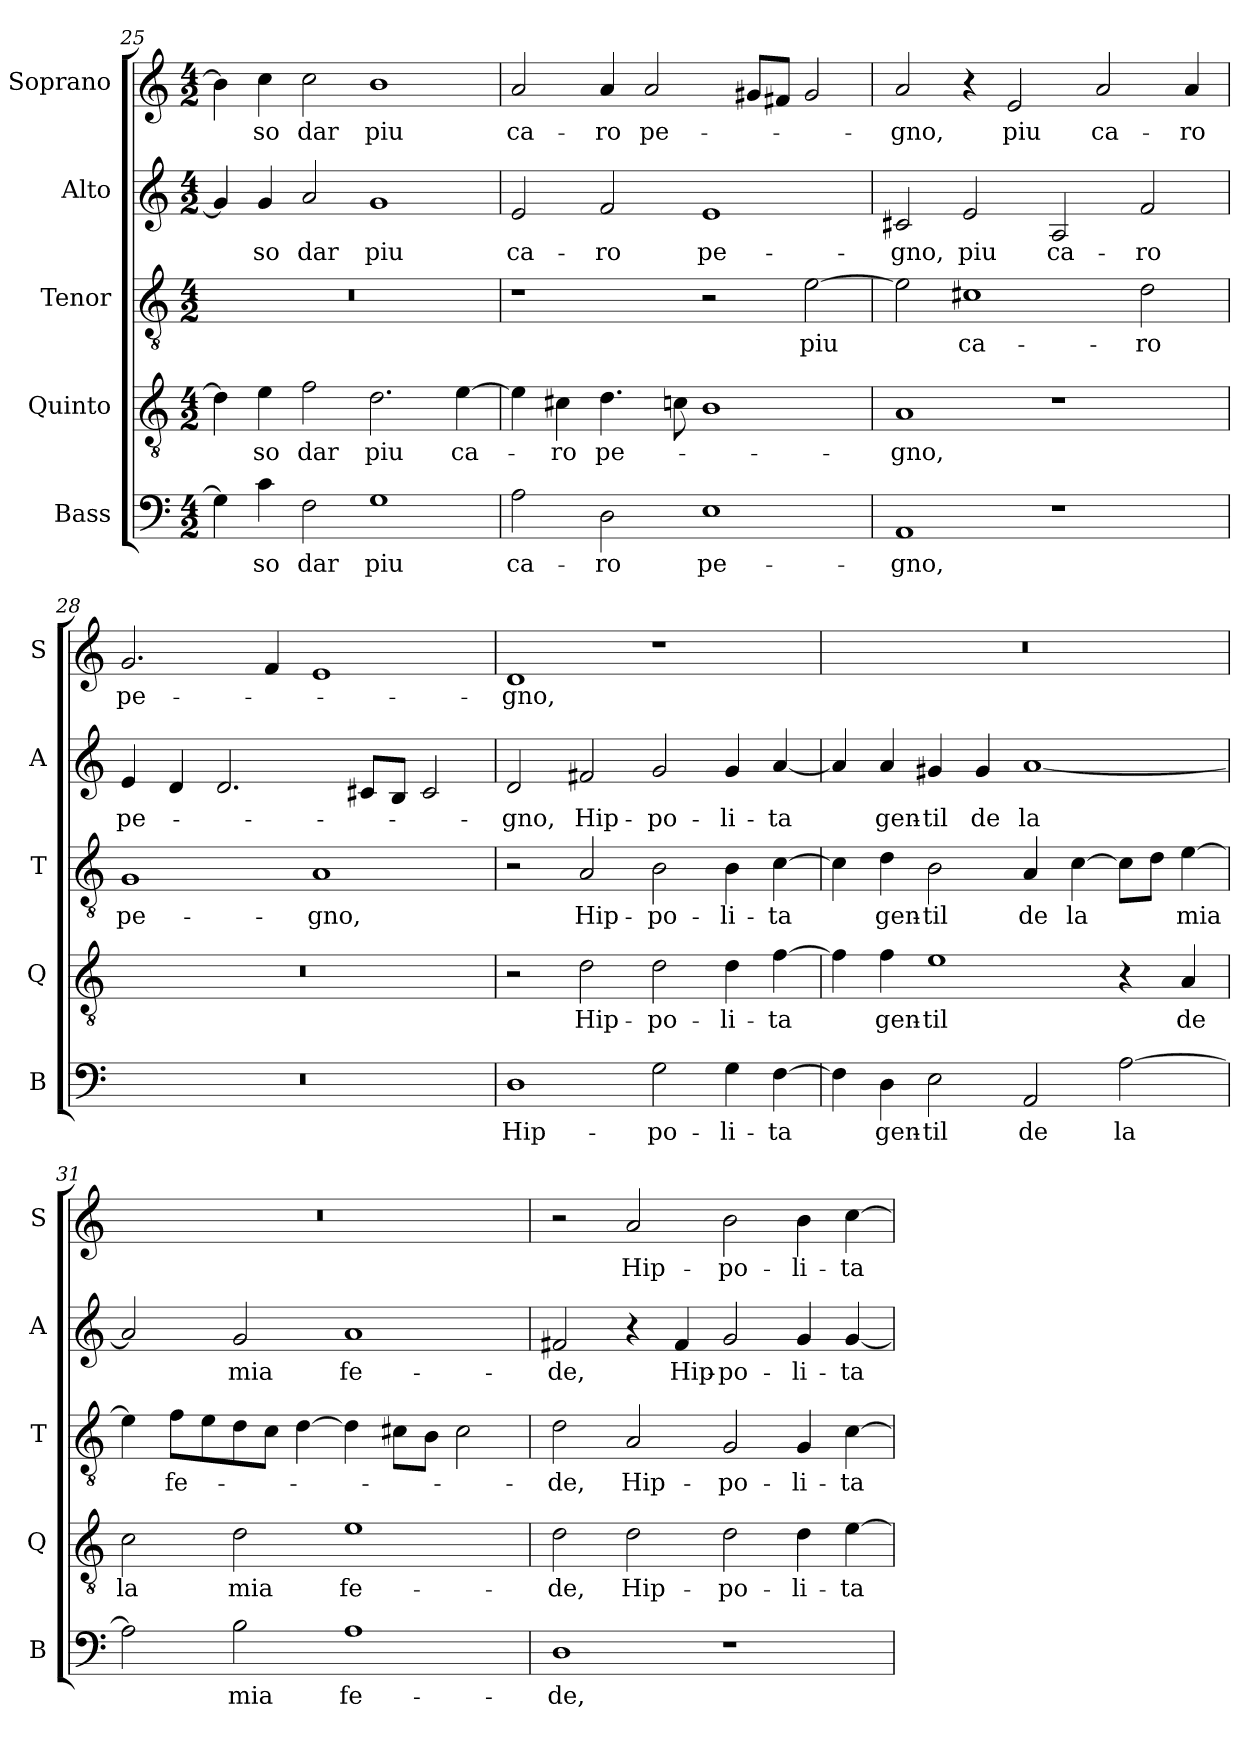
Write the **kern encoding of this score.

**kern	**text	**kern	**text	**kern	**text	**kern	**text	**kern	**text
*part5	*part5	*part4	*part4	*part3	*part3	*part2	*part2	*part1	*part1
*staff5	*staff5	*staff4	*staff4	*staff3	*staff3	*staff2	*staff2	*staff1	*staff1
*I"Bass	*	*I"Quinto	*	*I"Tenor	*	*I"Alto	*	*I"Soprano	*
*I'B	*	*I'Q	*	*I'T	*	*I'A	*	*I'S	*
*clefF4	*	*clefGv2	*	*clefGv2	*	*clefG2	*	*clefG2	*
*k[]	*	*k[]	*	*k[]	*	*k[]	*	*k[]	*
*C:	*	*C:	*	*C:	*	*C:	*	*C:	*
*M4/2	*	*M4/2	*	*M4/2	*	*M4/2	*	*M4/2	*
=25	=25	=25	=25	=25	=25	=25	=25	=25	=25
4G\]	.	4d\]	.	0r	.	4g/]	.	4b\]	.
!	!LO:LY:b	!	!LO:LY:b	!	!	!	!LO:LY:b	!	!LO:LY:b
4c\	-so	4e\	-so	.	.	4g/	-so	4cc\	-so
!	!LO:LY:b	!	!LO:LY:b	!	!	!	!LO:LY:b	!	!LO:LY:b
2F\	dar	2f\	dar	.	.	2a/	dar	2cc\	dar
!	!LO:LY:b	!	!LO:LY:b	!	!	!	!LO:LY:b	!	!LO:LY:b
1G	piu	2.d\	piu	.	.	1g	piu	1b	piu
!	!	!	!LO:LY:b	!	!	!	!	!	!
.	.	[4e\	ca-	.	.	.	.	.	.
=26	=26	=26	=26	=26	=26	=26	=26	=26	=26
!	!LO:LY:b	!	!	!	!	!	!LO:LY:b	!	!LO:LY:b
2A\	ca-	4e\]	.	1r	.	2e/	ca-	2a/	ca-
!	!	!	!LO:LY:b	!	!	!	!	!	!
.	.	4c#X\	-ro	.	.	.	.	.	.
!	!LO:LY:b	!	!LO:LY:b	!	!	!	!LO:LY:b	!	!LO:LY:b
2D\	-ro	4.d\	pe-	.	.	2f/	-ro	4a/	-ro
!	!	!	!	!	!	!	!	!	!LO:LY:b
.	.	.	.	.	.	.	.	2a/	pe-
.	.	8cn\	.	.	.	.	.	.	.
!	!LO:LY:b	!	!	!	!	!	!LO:LY:b	!	!
1E	pe-	1B	.	2r	.	1e	pe-	.	.
.	.	.	.	.	.	.	.	8g#X/L	.
.	.	.	.	.	.	.	.	8f#X/J	.
!	!	!	!	!	!LO:LY:b	!	!	!	!
.	.	.	.	[2e\	piu	.	.	2g#/	.
=27	=27	=27	=27	=27	=27	=27	=27	=27	=27
!	!LO:LY:b	!	!LO:LY:b	!	!	!	!LO:LY:b	!	!LO:LY:b
1AA	-gno,	1A	-gno,	2e\]	.	2c#X/	-gno,	2a/	-gno,
!	!	!	!	!	!LO:LY:b	!	!LO:LY:b	!	!
.	.	.	.	1c#X	ca-	2e/	piu	4r	.
!	!	!	!	!	!	!	!	!	!LO:LY:b
.	.	.	.	.	.	.	.	2e/	piu
!	!	!	!	!	!	!	!LO:LY:b	!	!
1r	.	1r	.	.	.	2A/	ca-	.	.
!	!	!	!	!	!	!	!	!	!LO:LY:b
.	.	.	.	.	.	.	.	2a/	ca-
!	!	!	!	!	!LO:LY:b	!	!LO:LY:b	!	!
.	.	.	.	2d\	-ro	2f/	-ro	.	.
!	!	!	!	!	!	!	!	!	!LO:LY:b
.	.	.	.	.	.	.	.	4a/	-ro
!!LO:LB:g=z
=28	=28	=28	=28	=28	=28	=28	=28	=28	=28
!	!	!	!	!	!LO:LY:b	!	!LO:LY:b	!	!LO:LY:b
0r	.	0r	.	1G	pe-	4e/	pe-	2.g/	pe-
.	.	.	.	.	.	4d/	.	.	.
.	.	.	.	.	.	2.d/	.	.	.
.	.	.	.	.	.	.	.	4f/	.
!	!	!	!	!	!LO:LY:b	!	!	!	!
.	.	.	.	1A	-gno,	.	.	1e	.
.	.	.	.	.	.	8c#X/L	.	.	.
.	.	.	.	.	.	8B/J	.	.	.
.	.	.	.	.	.	2c#/	.	.	.
=29	=29	=29	=29	=29	=29	=29	=29	=29	=29
!	!LO:LY:b	!	!	!	!	!	!LO:LY:b	!	!LO:LY:b
1D	Hip-	2r	.	2r	.	2d/	-gno,	1d	-gno,
!	!	!	!LO:LY:b	!	!LO:LY:b	!	!LO:LY:b	!	!
.	.	2d\	Hip-	2A/	Hip-	2f#X/	Hip-	.	.
!	!LO:LY:b	!	!LO:LY:b	!	!LO:LY:b	!	!LO:LY:b	!	!
2G\	-po-	2d\	-po-	2B\	-po-	2g/	-po-	1r	.
!	!LO:LY:b	!	!LO:LY:b	!	!LO:LY:b	!	!LO:LY:b	!	!
4G\	-li-	4d\	-li-	4B\	-li-	4g/	-li-	.	.
!	!LO:LY:b	!	!LO:LY:b	!	!LO:LY:b	!	!LO:LY:b	!	!
[4F\	-ta	[4f\	-ta	[4c\	-ta	[4a/	-ta	.	.
=30	=30	=30	=30	=30	=30	=30	=30	=30	=30
4F\]	.	4f\]	.	4c\]	.	4a/]	.	0r	.
!	!LO:LY:b	!	!LO:LY:b	!	!LO:LY:b	!	!LO:LY:b	!	!
4D\	gen-	4f\	gen-	4d\	gen-	4a/	gen-	.	.
!	!LO:LY:b	!	!LO:LY:b	!	!LO:LY:b	!	!LO:LY:b	!	!
2E\	-til	1e	-til	2B\	-til	4g#X/	-til	.	.
!	!	!	!	!	!	!	!LO:LY:b	!	!
.	.	.	.	.	.	4g#/	de	.	.
!	!LO:LY:b	!	!	!	!LO:LY:b	!	!LO:LY:b	!	!
2AA/	de	.	.	4A/	de	[1a	la	.	.
!	!	!	!	!	!LO:LY:b	!	!	!	!
.	.	.	.	[4c\	la	.	.	.	.
!	!LO:LY:b	!	!	!	!	!	!	!	!
[2A\	la	4r	.	8c\L]	.	.	.	.	.
.	.	.	.	8d\J	.	.	.	.	.
!	!	!	!LO:LY:b	!	!LO:LY:b	!	!	!	!
.	.	4A/	de	[4e\	mia	.	.	.	.
!!LO:PB:g=z
=31	=31	=31	=31	=31	=31	=31	=31	=31	=31
!	!	!	!LO:LY:b	!	!	!	!	!	!
2A\]	.	2c\	la	4e\]	.	2a/]	.	0r	.
!	!	!	!	!	!LO:LY:b	!	!	!	!
.	.	.	.	8f\L	fe-	.	.	.	.
.	.	.	.	8e\	.	.	.	.	.
!	!LO:LY:b	!	!LO:LY:b	!	!	!	!LO:LY:b	!	!
2B\	mia	2d\	mia	8d\	.	2g/	mia	.	.
.	.	.	.	8c\J	.	.	.	.	.
.	.	.	.	[4d\	.	.	.	.	.
!	!LO:LY:b	!	!LO:LY:b	!	!	!	!LO:LY:b	!	!
1A	fe-	1e	fe-	4d\]	.	1a	fe-	.	.
.	.	.	.	8c#X\L	.	.	.	.	.
.	.	.	.	8B\J	.	.	.	.	.
.	.	.	.	2c#\	.	.	.	.	.
=32	=32	=32	=32	=32	=32	=32	=32	=32	=32
!	!LO:LY:b	!	!LO:LY:b	!	!LO:LY:b	!	!LO:LY:b	!	!
1D	-de,	2d\	-de,	2d\	-de,	2f#X/	-de,	2r	.
!	!	!	!LO:LY:b	!	!LO:LY:b	!	!	!	!LO:LY:b
.	.	2d\	Hip-	2A/	Hip-	4r	.	2a/	Hip-
!	!	!	!	!	!	!	!LO:LY:b	!	!
.	.	.	.	.	.	4f#/	Hip-	.	.
!	!	!	!LO:LY:b	!	!LO:LY:b	!	!LO:LY:b	!	!LO:LY:b
1r	.	2d\	-po-	2G/	-po-	2g/	-po-	2b\	-po-
!	!	!	!LO:LY:b	!	!LO:LY:b	!	!LO:LY:b	!	!LO:LY:b
.	.	4d\	-li-	4G/	-li-	4g/	-li-	4b\	-li-
!	!	!	!LO:LY:b	!	!LO:LY:b	!	!LO:LY:b	!	!LO:LY:b
.	.	[4e\	-ta	[4c\	-ta	[4g/	-ta	[4cc\	-ta
=	=	=	=	=	=	=	=	=	=
*-	*-	*-	*-	*-	*-	*-	*-	*-	*-
